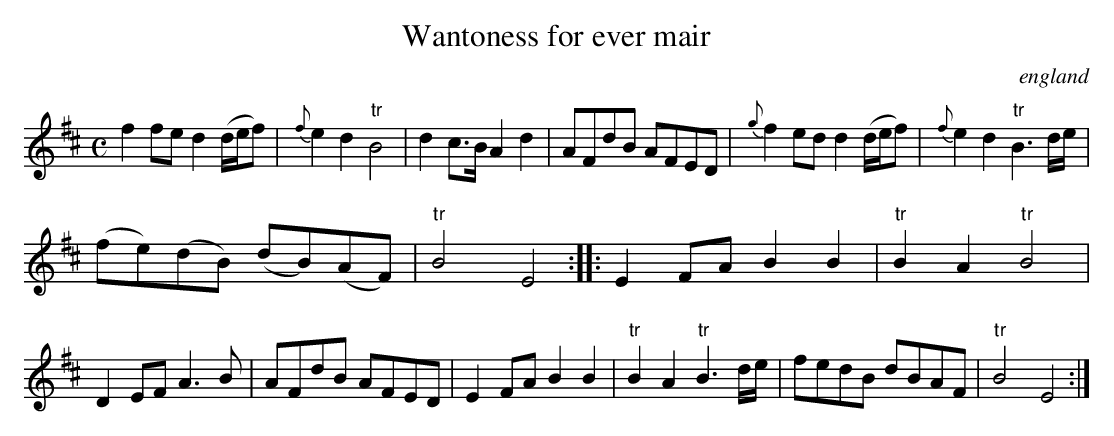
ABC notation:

X:1
T:Wantoness for ever mair
O:england
M:C
K:EDor
f2fe d2(d/e/f)| {f}e2d2 "tr"B4| \
d2c>B A2d2| AFdB AFED|\
{g}f2ed d2(d/e/f)| {f}e2d2 "tr"B3d/e/|
(fe)(dB) (dB)(AF)| "tr"B4 E4 :: \
E2FA B2B2| "tr"B2A2 "tr"B4|
D2EF A3B| AFdB AFED|\
E2FA B2B2| "tr"B2A2 "tr"B3d/e/| \
fedB dBAF| "tr"B4 E4:|
